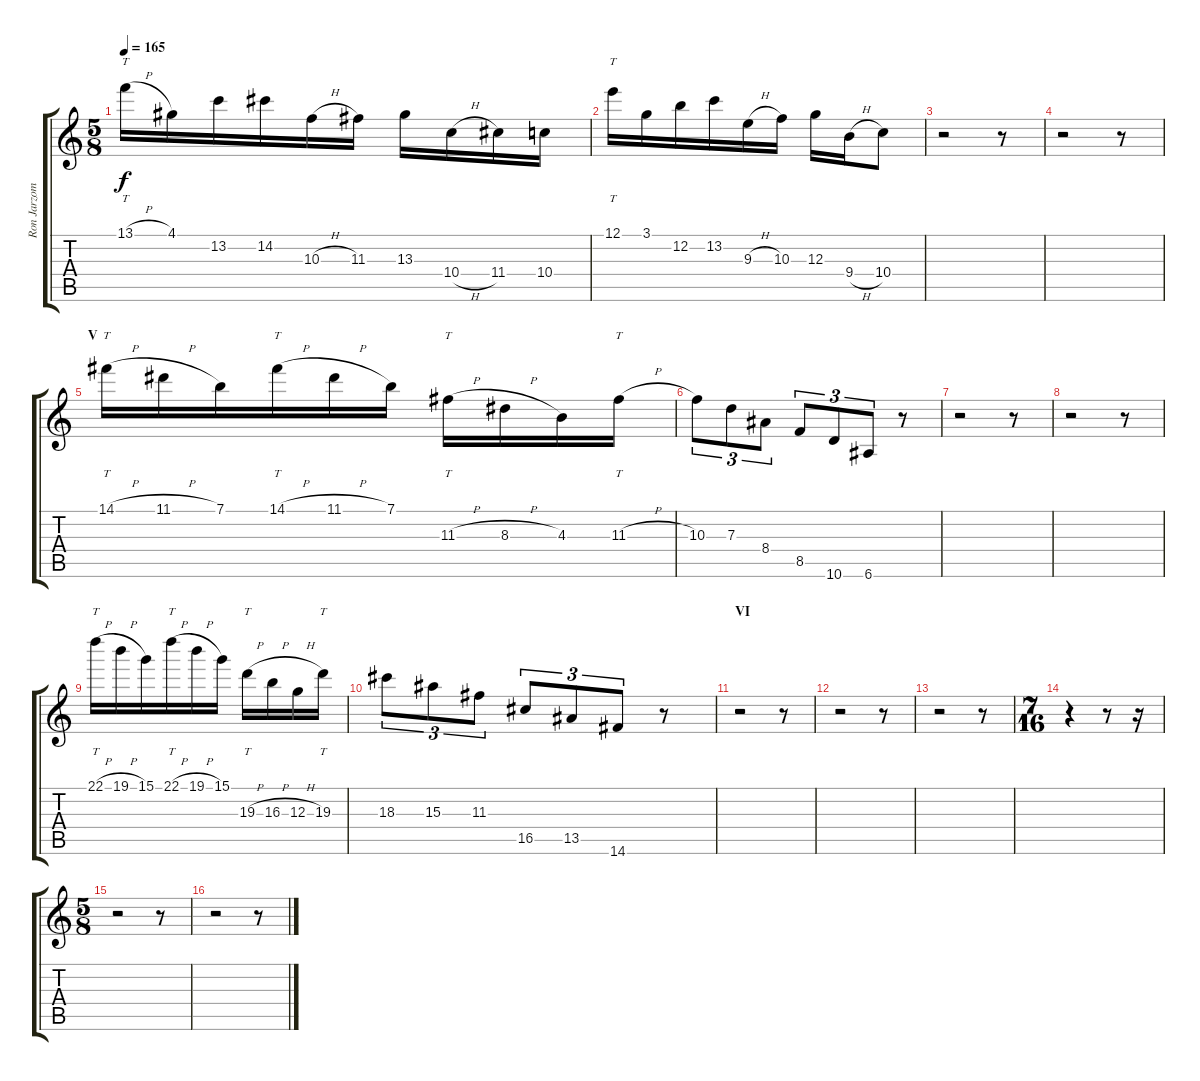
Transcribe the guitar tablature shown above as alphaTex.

\track ("Ron Jarzombek" "Ron Jarzom") {instrument distortionguitar}
\staff {score tabs}
\tuning (E4 B3 G3 D3 A2 E2) {hide}
\ts (5 8)
\tempo 165
\clef g2
\ks c
13.1{h}.16{tt dy f balance 16} 4.1.16 13.2.16 14.2.16 10.3{h}.16 11.3.16 13.3.16 10.4{h}.16 11.4.16 10.4.16 |
12.1.16{tt} 3.1.16 12.2.16 13.2.16 9.3{h}.16 10.3.16 12.3.16 9.4{h}.16 10.4.8 |
r.2 r.8 |
r.2 r.8 |
\section ("" "V")
14.1{h}.16{tt} 11.1{h}.16 7.1.16 14.1{h}.16{tt} 11.1{h}.16 7.1.16 11.3{h}.16{tt} 8.3{h}.16 4.3.16 11.3{h}.16{tt} |
10.3.8{tu (3 2)} 7.3.8{tu (3 2)} 8.4.8{tu (3 2)} 8.5.8{tu (3 2)} 10.6.8{tu (3 2)} 6.6.8{tu (3 2)} r.8 |
r.2 r.8 |
r.2 r.8 |
22.1{h}.16{tt} 19.1{h}.16 15.1.16 22.1{h}.16{tt} 19.1{h}.16 15.1.16 19.3{h}.16{tt} 16.3{h}.16 12.3{h}.16 19.3.16{tt} |
18.3.8{tu (3 2)} 15.3.8{tu (3 2)} 11.3.8{tu (3 2)} 16.5.8{tu (3 2)} 13.5.8{tu (3 2)} 14.6.8{tu (3 2)} r.8 |
\section ("" "VI")
r.2 r.8 |
r.2 r.8 |
r.2 r.8 |
\ts (7 16)
r.4 r.8 r.16 |
\ts (5 8)
r.2 r.8 |
r.2 r.8
